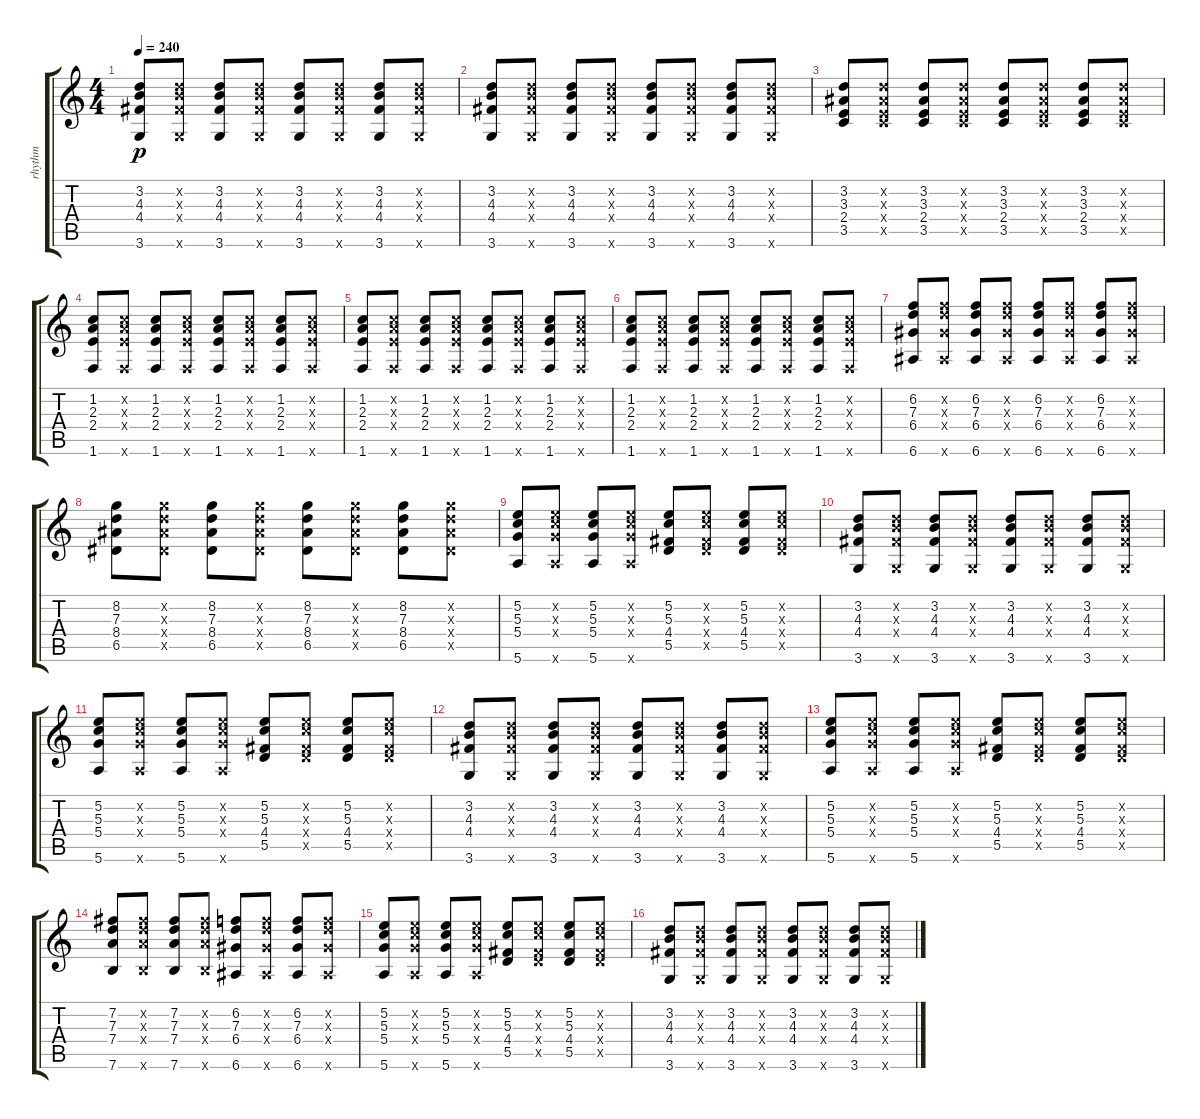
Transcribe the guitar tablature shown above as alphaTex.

\track ("rhythm" "rhythm") {instrument acousticguitarnylon}
\staff {score tabs}
\tuning (E4 B3 G3 D3 A2 E2) {hide}
\ts (4 4)
\tempo 240
\clef g2
\ks c
(3.2 4.3 4.4 3.6).8{dy p} (3.2{x} 4.3{x} 4.4{x} 3.6{x}).8 (3.2 4.3 4.4 3.6).8 (3.2{x} 4.3{x} 4.4{x} 3.6{x}).8 (3.2 4.3 4.4 3.6).8 (3.2{x} 4.3{x} 4.4{x} 3.6{x}).8 (3.2 4.3 4.4 3.6).8 (3.2{x} 4.3{x} 4.4{x} 3.6{x}).8 |
(3.2 4.3 4.4 3.6).8 (3.2{x} 4.3{x} 4.4{x} 3.6{x}).8 (3.2 4.3 4.4 3.6).8 (3.2{x} 4.3{x} 4.4{x} 3.6{x}).8 (3.2 4.3 4.4 3.6).8 (3.2{x} 4.3{x} 4.4{x} 3.6{x}).8 (3.2 4.3 4.4 3.6).8 (3.2{x} 4.3{x} 4.4{x} 3.6{x}).8 |
(3.2 3.3 2.4 3.5).8 (3.2{x} 3.3{x} 2.4{x} 3.5{x}).8 (3.2 3.3 2.4 3.5).8 (3.2{x} 3.3{x} 2.4{x} 3.5{x}).8 (3.2 3.3 2.4 3.5).8 (3.2{x} 3.3{x} 2.4{x} 3.5{x}).8 (3.2 3.3 2.4 3.5).8 (3.2{x} 3.3{x} 2.4{x} 3.5{x}).8 |
(1.2 2.3 2.4 1.6).8 (1.2{x} 2.3{x} 2.4{x} 1.6{x}).8 (1.2 2.3 2.4 1.6).8 (1.2{x} 2.3{x} 2.4{x} 1.6{x}).8 (1.2 2.3 2.4 1.6).8 (1.2{x} 2.3{x} 2.4{x} 1.6{x}).8 (1.2 2.3 2.4 1.6).8 (1.2{x} 2.3{x} 2.4{x} 1.6{x}).8 |
(1.2 2.3 2.4 1.6).8 (1.2{x} 2.3{x} 2.4{x} 1.6{x}).8 (1.2 2.3 2.4 1.6).8 (1.2{x} 2.3{x} 2.4{x} 1.6{x}).8 (1.2 2.3 2.4 1.6).8 (1.2{x} 2.3{x} 2.4{x} 1.6{x}).8 (1.2 2.3 2.4 1.6).8 (1.2{x} 2.3{x} 2.4{x} 1.6{x}).8 |
(1.2 2.3 2.4 1.6).8 (1.2{x} 2.3{x} 2.4{x} 1.6{x}).8 (1.2 2.3 2.4 1.6).8 (1.2{x} 2.3{x} 2.4{x} 1.6{x}).8 (1.2 2.3 2.4 1.6).8 (1.2{x} 2.3{x} 2.4{x} 1.6{x}).8 (1.2 2.3 2.4 1.6).8 (1.2{x} 2.3{x} 2.4{x} 1.6{x}).8 |
(6.2 7.3 6.4 6.6).8 (6.2{x} 7.3{x} 6.4{x} 6.6{x}).8 (6.2 7.3 6.4 6.6).8 (6.2{x} 7.3{x} 6.4{x} 6.6{x}).8 (6.2 7.3 6.4 6.6).8 (6.2{x} 7.3{x} 6.4{x} 6.6{x}).8 (6.2 7.3 6.4 6.6).8 (6.2{x} 7.3{x} 6.4{x} 6.6{x}).8 |
(8.2 7.3 8.4 6.5).8 (8.2{x} 7.3{x} 8.4{x} 6.5{x}).8 (8.2 7.3 8.4 6.5).8 (8.2{x} 7.3{x} 8.4{x} 6.5{x}).8 (8.2 7.3 8.4 6.5).8 (8.2{x} 7.3{x} 8.4{x} 6.5{x}).8 (8.2 7.3 8.4 6.5).8 (8.2{x} 7.3{x} 8.4{x} 6.5{x}).8 |
(5.2 5.3 5.4 5.6).8 (5.2{x} 5.3{x} 5.4{x} 5.6{x}).8 (5.2 5.3 5.4 5.6).8 (5.2{x} 5.3{x} 5.4{x} 5.6{x}).8 (5.2 5.3 4.4 5.5).8 (5.2{x} 5.3{x} 4.4{x} 5.5{x}).8 (5.2 5.3 4.4 5.5).8 (5.2{x} 5.3{x} 4.4{x} 5.5{x}).8 |
(3.2 4.3 4.4 3.6).8 (3.2{x} 4.3{x} 4.4{x} 3.6{x}).8 (3.2 4.3 4.4 3.6).8 (3.2{x} 4.3{x} 4.4{x} 3.6{x}).8 (3.2 4.3 4.4 3.6).8 (3.2{x} 4.3{x} 4.4{x} 3.6{x}).8 (3.2 4.3 4.4 3.6).8 (3.2{x} 4.3{x} 4.4{x} 3.6{x}).8 |
(5.2 5.3 5.4 5.6).8 (5.2{x} 5.3{x} 5.4{x} 5.6{x}).8 (5.2 5.3 5.4 5.6).8 (5.2{x} 5.3{x} 5.4{x} 5.6{x}).8 (5.2 5.3 4.4 5.5).8 (5.2{x} 5.3{x} 4.4{x} 5.5{x}).8 (5.2 5.3 4.4 5.5).8 (5.2{x} 5.3{x} 4.4{x} 5.5{x}).8 |
(3.2 4.3 4.4 3.6).8 (3.2{x} 4.3{x} 4.4{x} 3.6{x}).8 (3.2 4.3 4.4 3.6).8 (3.2{x} 4.3{x} 4.4{x} 3.6{x}).8 (3.2 4.3 4.4 3.6).8 (3.2{x} 4.3{x} 4.4{x} 3.6{x}).8 (3.2 4.3 4.4 3.6).8 (3.2{x} 4.3{x} 4.4{x} 3.6{x}).8 |
(5.2 5.3 5.4 5.6).8 (5.2{x} 5.3{x} 5.4{x} 5.6{x}).8 (5.2 5.3 5.4 5.6).8 (5.2{x} 5.3{x} 5.4{x} 5.6{x}).8 (5.2 5.3 4.4 5.5).8 (5.2{x} 5.3{x} 4.4{x} 5.5{x}).8 (5.2 5.3 4.4 5.5).8 (5.2{x} 5.3{x} 4.4{x} 5.5{x}).8 |
(7.2 7.3 7.4 7.6).8 (7.2{x} 7.3{x} 7.4{x} 7.6{x}).8 (7.2 7.3 7.4 7.6).8 (7.2{x} 7.3{x} 7.4{x} 7.6{x}).8 (6.2 7.3 6.4 6.6).8 (6.2{x} 7.3{x} 6.4{x} 6.6{x}).8 (6.2 7.3 6.4 6.6).8 (6.2{x} 7.3{x} 6.4{x} 6.6{x}).8 |
(5.2 5.3 5.4 5.6).8 (5.2{x} 5.3{x} 5.4{x} 5.6{x}).8 (5.2 5.3 5.4 5.6).8 (5.2{x} 5.3{x} 5.4{x} 5.6{x}).8 (5.2 5.3 4.4 5.5).8 (5.2{x} 5.3{x} 4.4{x} 5.5{x}).8 (5.2 5.3 4.4 5.5).8 (5.2{x} 5.3{x} 4.4{x} 5.5{x}).8 |
(3.2 4.3 4.4 3.6).8 (3.2{x} 4.3{x} 4.4{x} 3.6{x}).8 (3.2 4.3 4.4 3.6).8 (3.2{x} 4.3{x} 4.4{x} 3.6{x}).8 (3.2 4.3 4.4 3.6).8 (3.2{x} 4.3{x} 4.4{x} 3.6{x}).8 (3.2 4.3 4.4 3.6).8 (3.2{x} 4.3{x} 4.4{x} 3.6{x}).8
